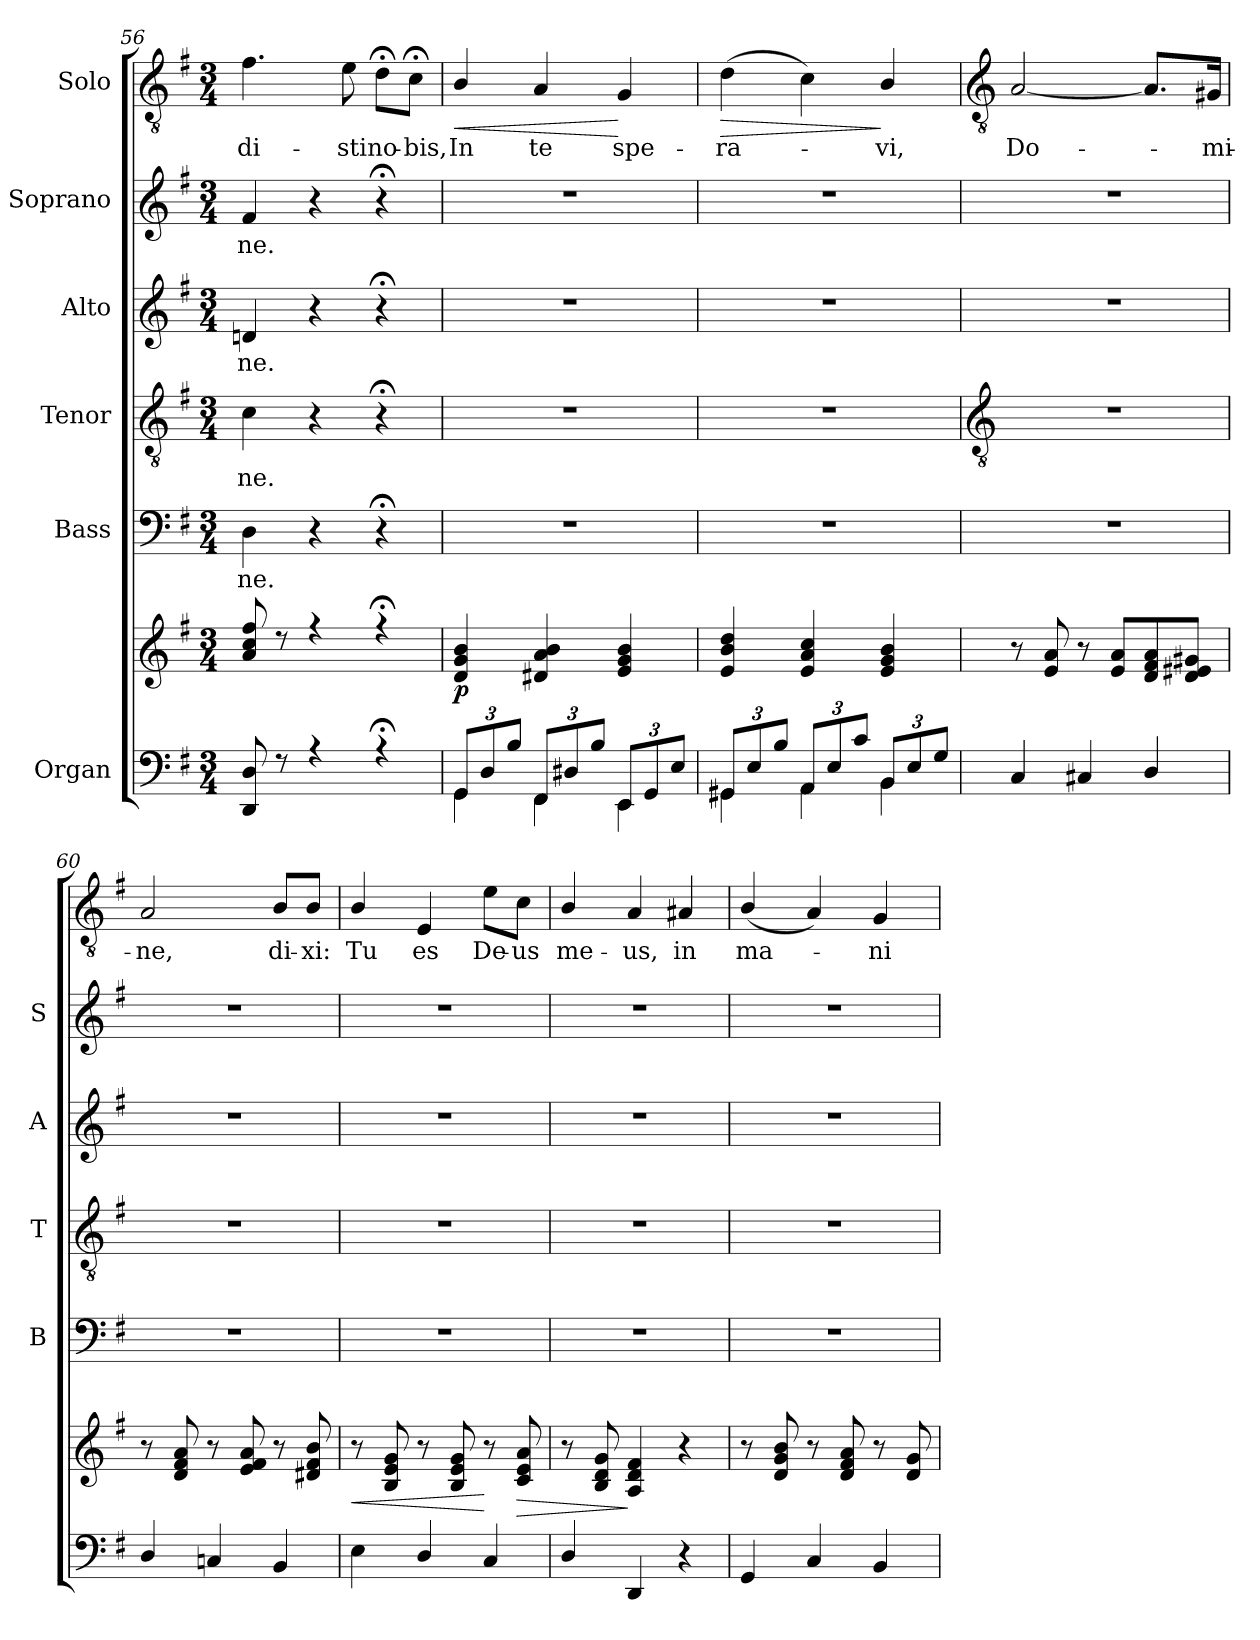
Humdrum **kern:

**kern	**kern	**dynam	**kern	**text	**kern	**text	**kern	**text	**kern	**text	**kern	**text	**dynam
*part6	*part6	*part6	*part5	*part5	*part4	*part4	*part3	*part3	*part2	*part2	*part1	*part1	*part1
*staff7	*staff6	*staff6/7	*staff5	*staff5	*staff4	*staff4	*staff3	*staff3	*staff2	*staff2	*staff1	*staff1	*staff1
*I"Organ	*	*	*I"Bass	*	*I"Tenor	*	*I"Alto	*	*I"Soprano	*	*I"Solo	*	*
*	*	*	*I'B	*	*I'T	*	*I'A	*	*I'S	*	*	*	*
*clefF4	*clefG2	*	*clefF4	*	*clefGv2	*	*clefG2	*	*clefG2	*	*clefGv2	*	*
*k[f#]	*k[f#]	*	*k[f#]	*	*k[f#]	*	*k[f#]	*	*k[f#]	*	*k[f#]	*	*
*G:	*G:	*	*G:	*	*G:	*	*G:	*	*G:	*	*G:	*	*
*M3/4	*M3/4	*	*M3/4	*	*M3/4	*	*M3/4	*	*M3/4	*	*M3/4	*	*
=56	=56	=56	=56	=56	=56	=56	=56	=56	=56	=56	=56	=56	=56
*^	*^	*	*	*	*	*	*	*	*	*	*	*	*
!	!LO:N:vis=1	!	!LO:N:vis=1	!	!	!LO:LY:b	!	!LO:LY:b	!	!LO:LY:b	!	!LO:LY:b	!	!LO:LY:b	!
8DD/ 8D/	2.ryy	8a 8cc 8ff#	2.ryy	.	4D	-ne.	4c	-ne.	4dn	-ne.	4f#	-ne.	4.f#	-di-	.
8r	.	8r	.	.	.	.	.	.	.	.	.	.	.	.	.
4r	.	4r	.	.	4r	.	4r	.	4r	.	4r	.	.	.	.
!	!	!	!	!	!	!	!	!	!	!	!	!	!	!LO:LY:b	!
.	.	.	.	.	.	.	.	.	.	.	.	.	8e	-sti	.
!	!	!	!	!	!	!	!	!	!	!	!	!	!	!LO:LY:b	!
4r;	.	4r;<	.	.	4r;<	.	4r;<	.	4r;<	.	4r;<	.	8d;<\L	no-	.
!	!	!	!	!	!	!	!	!	!	!	!	!	!	!LO:LY:b	!
.	.	.	.	.	.	.	.	.	.	.	.	.	8c;<\J	-bis,	.
=57	=57	=57	=57	=57	=57	=57	=57	=57	=57	=57	=57	=57	=57	=57	=57
!	!	!	!LO:N:vis=1	!LO:DY:b	!LO:N:vis=1	!	!LO:N:vis=1	!	!LO:N:vis=1	!	!LO:N:vis=1	!	!	!LO:LY:b	!LO:HP:b
12GG/L	4GG\	4d 4g 4b	2.ryy	p	2.r	.	2.r	.	2.r	.	2.r	.	4B/	In	<
12D/	.	.	.	.	.	.	.	.	.	.	.	.	.	.	.
12B/J	.	.	.	.	.	.	.	.	.	.	.	.	.	.	.
!	!	!	!	!	!	!	!	!	!	!	!	!	!	!LO:LY:b	!
12FF#/L	4FF#\	4d#X 4a 4b	.	.	.	.	.	.	.	.	.	.	4A	te	.
12D#X/	.	.	.	.	.	.	.	.	.	.	.	.	.	.	.
12B/J	.	.	.	.	.	.	.	.	.	.	.	.	.	.	.
!	!	!	!	!	!	!	!	!	!	!	!	!	!	!LO:LY:b	!
12EE/L	4EE\	4e 4g 4b	.	.	.	.	.	.	.	.	.	.	4G	spe-	[
12GG/	.	.	.	.	.	.	.	.	.	.	.	.	.	.	.
12E/J	.	.	.	.	.	.	.	.	.	.	.	.	.	.	.
=58	=58	=58	=58	=58	=58	=58	=58	=58	=58	=58	=58	=58	=58	=58	=58
!	!	!	!LO:N:vis=1	!	!LO:N:vis=1	!	!LO:N:vis=1	!	!LO:N:vis=1	!	!LO:N:vis=1	!	!	!LO:LY:b	!LO:HP:b
12GG#X/L	4GG#X\	4e 4b 4dd	2.ryy	.	2.r	.	2.r	.	2.r	.	2.r	.	(>4d	-ra-	>
12E/	.	.	.	.	.	.	.	.	.	.	.	.	.	.	.
12B/J	.	.	.	.	.	.	.	.	.	.	.	.	.	.	.
12AA/L	4AA\	4e 4a 4cc	.	.	.	.	.	.	.	.	.	.	4c)	.	.
12E/	.	.	.	.	.	.	.	.	.	.	.	.	.	.	.
12c/J	.	.	.	.	.	.	.	.	.	.	.	.	.	.	.
!	!	!	!	!	!	!	!	!	!	!	!	!	!	!LO:LY:b	!
12BB/L	4BB\	4e 4g 4b	.	.	.	.	.	.	.	.	.	.	4B/	vi,	]
12E/	.	.	.	.	.	.	.	.	.	.	.	.	.	.	.
12G/J	.	.	.	.	.	.	.	.	.	.	.	.	.	.	.
*v	*v	*	*	*	*	*	*	*	*	*	*	*	*	*	*
*	*v	*v	*	*	*	*	*	*	*	*	*	*	*	*
!!LO:LB:g=z
=59	=59	=59	=59	=59	=59	=59	=59	=59	=59	=59	=59	=59	=59
*	*	*	*	*	*clefGv2	*	*	*	*	*	*clefGv2	*	*
!	!	!	!LO:N:vis=1	!	!LO:N:vis=1	!	!LO:N:vis=1	!	!LO:N:vis=1	!	!	!LO:LY:b	!
4C	8r	.	2.r	.	2.r	.	2.r	.	2.r	.	[2A	Do-	.
.	8e 8a	.	.	.	.	.	.	.	.	.	.	.	.
4C#X	8r	.	.	.	.	.	.	.	.	.	.	.	.
.	8e 8aL	.	.	.	.	.	.	.	.	.	.	.	.
4D/	8d 8f# 8a	.	.	.	.	.	.	.	.	.	8.A/L]	.	.
.	8d 8e#X 8g#XJ	.	.	.	.	.	.	.	.	.	.	.	.
!	!	!	!	!	!	!	!	!	!	!	!	!LO:LY:b	!
.	.	.	.	.	.	.	.	.	.	.	16G#X/Jk	mi-	.
=60	=60	=60	=60	=60	=60	=60	=60	=60	=60	=60	=60	=60	=60
!	!	!	!LO:N:vis=1	!	!LO:N:vis=1	!	!LO:N:vis=1	!	!LO:N:vis=1	!	!	!LO:LY:b	!
4D/	8r	.	2.r	.	2.r	.	2.r	.	2.r	.	2A	-ne,	.
.	8d 8f# 8a	.	.	.	.	.	.	.	.	.	.	.	.
4Cn	8r	.	.	.	.	.	.	.	.	.	.	.	.
.	8e 8f# 8a	.	.	.	.	.	.	.	.	.	.	.	.
!	!	!	!	!	!	!	!	!	!	!	!	!LO:LY:b	!
4BB	8r	.	.	.	.	.	.	.	.	.	8B/L	di-	.
!	!	!	!	!	!	!	!	!	!	!	!	!LO:LY:b	!
.	8d#X 8f# 8b	.	.	.	.	.	.	.	.	.	8B/J	-xi:	.
=61	=61	=61	=61	=61	=61	=61	=61	=61	=61	=61	=61	=61	=61
!	!	!LO:HP:b	!LO:N:vis=1	!	!LO:N:vis=1	!	!LO:N:vis=1	!	!LO:N:vis=1	!	!	!LO:LY:b	!
4E	8r	<	2.r	.	2.r	.	2.r	.	2.r	.	4B/	Tu	.
.	8B 8e 8g	.	.	.	.	.	.	.	.	.	.	.	.
!	!	!	!	!	!	!	!	!	!	!	!	!LO:LY:b	!
4D/	8r	.	.	.	.	.	.	.	.	.	4E	es	.
.	8B 8e 8g	.	.	.	.	.	.	.	.	.	.	.	.
!	!	!	!	!	!	!	!	!	!	!	!	!LO:LY:b	!
4C	8r	[	.	.	.	.	.	.	.	.	8e\L	De-	.
!	!	!LO:HP:b	!	!	!	!	!	!	!	!	!	!LO:LY:b	!
.	8c 8e 8a	>	.	.	.	.	.	.	.	.	8c\J	-us	.
=62	=62	=62	=62	=62	=62	=62	=62	=62	=62	=62	=62	=62	=62
!	!	!	!LO:N:vis=1	!	!LO:N:vis=1	!	!LO:N:vis=1	!	!LO:N:vis=1	!	!	!LO:LY:b	!
4D/	8r	.	2.r	.	2.r	.	2.r	.	2.r	.	4B/	me-	.
.	8B 8d 8g	.	.	.	.	.	.	.	.	.	.	.	.
!	!	!	!	!	!	!	!	!	!	!	!	!LO:LY:b	!
4DD	4A 4d 4f#	]	.	.	.	.	.	.	.	.	4A	-us,	.
!	!	!	!	!	!	!	!	!	!	!	!	!LO:LY:b	!
4r	4r	.	.	.	.	.	.	.	.	.	4A#X	in	.
=63	=63	=63	=63	=63	=63	=63	=63	=63	=63	=63	=63	=63	=63
!	!	!	!LO:N:vis=1	!	!LO:N:vis=1	!	!LO:N:vis=1	!	!LO:N:vis=1	!	!	!LO:LY:b	!
4GG	8r	.	2.r	.	2.r	.	2.r	.	2.r	.	(<4B/	ma-	.
.	8d 8g 8b	.	.	.	.	.	.	.	.	.	.	.	.
4C	8r	.	.	.	.	.	.	.	.	.	4A)	.	.
.	8d 8f# 8a	.	.	.	.	.	.	.	.	.	.	.	.
!	!	!	!	!	!	!	!	!	!	!	!	!LO:LY:b	!
4BB	8r	.	.	.	.	.	.	.	.	.	4G	ni-	.
.	8d 8g	.	.	.	.	.	.	.	.	.	.	.	.
=	=	=	=	=	=	=	=	=	=	=	=	=	=
*-	*-	*-	*-	*-	*-	*-	*-	*-	*-	*-	*-	*-	*-
